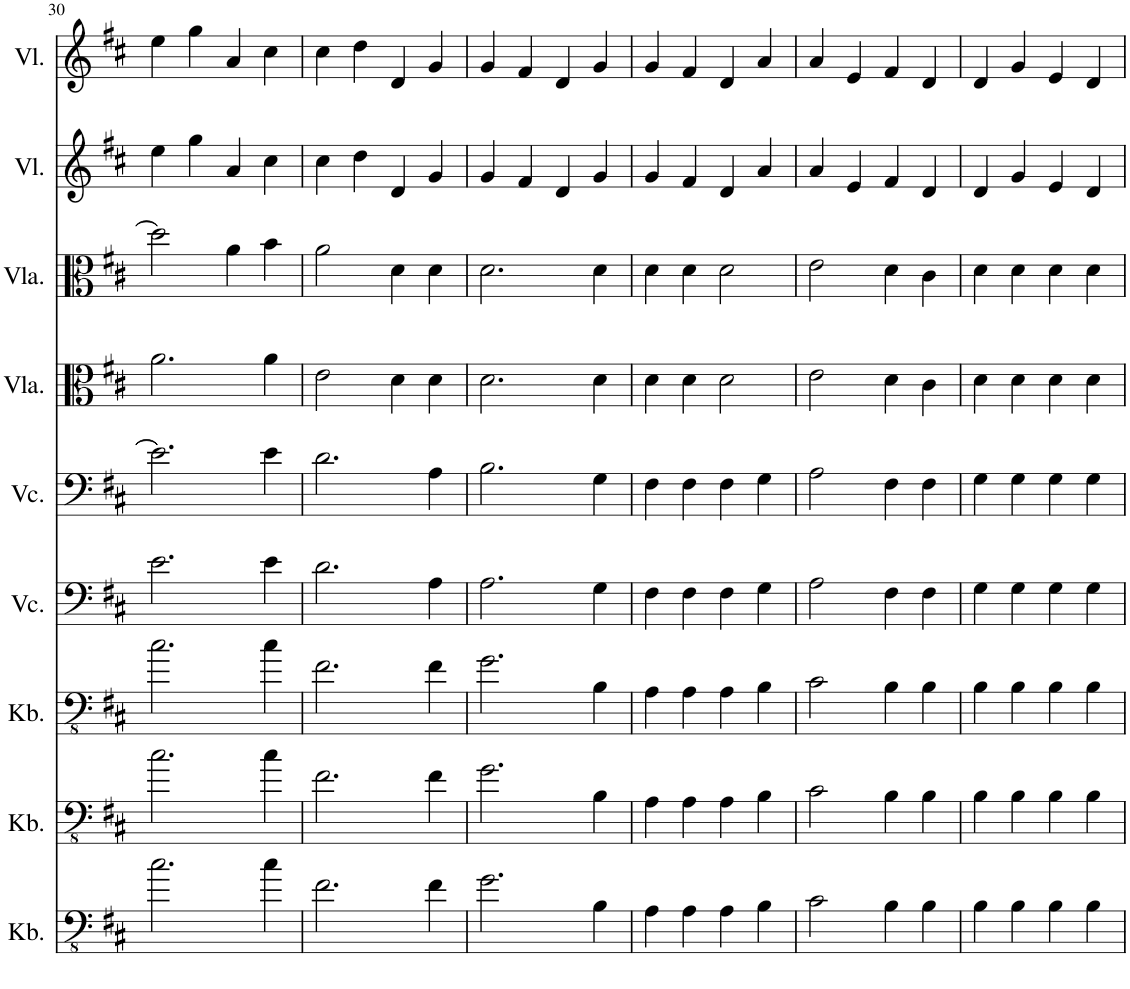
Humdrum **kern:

**kern	**kern	**kern	**kern	**kern	**kern	**kern	**kern	**kern
*part9	*part8	*part7	*part6	*part5	*part4	*part3	*part2	*part1
*staff9	*staff8	*staff7	*staff6	*staff5	*staff4	*staff3	*staff2	*staff1
*I"Kontrabass, Bass 3	*I"Kontrabass, Bass 2	*I"Kontrabass, Bass 1	*I"Violoncello, Tenor 2	*I"Violoncello, Tenor 1	*I"Bratsche, Alt 2	*I"Bratsche, Alt 1	*I"Violine, Sopran 2	*I"Violine, Sopran 1
*I'Kb.	*I'Kb.	*I'Kb.	*I'Vc.	*I'Vc.	*	*	*I'Vl.	*I'Vl.
!!LO:PB:g=z
*clefFv4	*clefFv4	*clefFv4	*clefF4	*clefF4	*clefC3	*clefC3	*clefG2	*clefG2
*Trd7c12	*Trd7c12	*Trd7c12	*	*	*	*	*	*
*k[f#c#]	*k[f#c#]	*k[f#c#]	*k[f#c#]	*k[f#c#]	*k[f#c#]	*k[f#c#]	*k[f#c#]	*k[f#c#]
*M4/4	*M4/4	*M4/4	*M4/4	*M4/4	*M4/4	*M4/4	*M4/4	*M4/4
=30	=30	=30	=30	=30	=30	=30	=30	=30
2.c#\	2.c#\	2.c#\	2.e\	2.e\]	2.a\	2dd\]	4ee\	4ee\
.	.	.	.	.	.	.	4gg\	4gg\
.	.	.	.	.	.	4a\	4a/	4a/
4c#\	4c#\	4c#\	4e\	4e\	4a\	4b\	4cc#\	4cc#\
=31	=31	=31	=31	=31	=31	=31	=31	=31
2.F#\	2.F#\	2.F#\	2.d\	2.d\	2e\	2a\	4cc#\	4cc#\
.	.	.	.	.	.	.	4dd\	4dd\
.	.	.	.	.	4d\	4d\	4d/	4d/
4F#\	4F#\	4F#\	4A\	4A\	4d\	4d\	4g/	4g/
=32	=32	=32	=32	=32	=32	=32	=32	=32
2.G\	2.G\	2.G\	2.A\	2.B\	2.d\	2.d\	4g/	4g/
.	.	.	.	.	.	.	4f#/	4f#/
.	.	.	.	.	.	.	4d/	4d/
4BB\	4BB\	4BB\	4G\	4G\	4d\	4d\	4g/	4g/
=33	=33	=33	=33	=33	=33	=33	=33	=33
4AA\	4AA\	4AA\	4F#\	4F#\	4d\	4d\	4g/	4g/
4AA\	4AA\	4AA\	4F#\	4F#\	4d\	4d\	4f#/	4f#/
4AA\	4AA\	4AA\	4F#\	4F#\	2d\	2d\	4d/	4d/
4BB\	4BB\	4BB\	4G\	4G\	.	.	4a/	4a/
=34	=34	=34	=34	=34	=34	=34	=34	=34
2C#\	2C#\	2C#\	2A\	2A\	2e\	2e\	4a/	4a/
.	.	.	.	.	.	.	4e/	4e/
4BB\	4BB\	4BB\	4F#\	4F#\	4d\	4d\	4f#/	4f#/
4BB\	4BB\	4BB\	4F#\	4F#\	4c#\	4c#\	4d/	4d/
=35	=35	=35	=35	=35	=35	=35	=35	=35
4BB\	4BB\	4BB\	4G\	4G\	4d\	4d\	4d/	4d/
4BB\	4BB\	4BB\	4G\	4G\	4d\	4d\	4g/	4g/
4BB\	4BB\	4BB\	4G\	4G\	4d\	4d\	4e/	4e/
4BB\	4BB\	4BB\	4G\	4G\	4d\	4d\	4d/	4d/
=	=	=	=	=	=	=	=	=
*-	*-	*-	*-	*-	*-	*-	*-	*-
